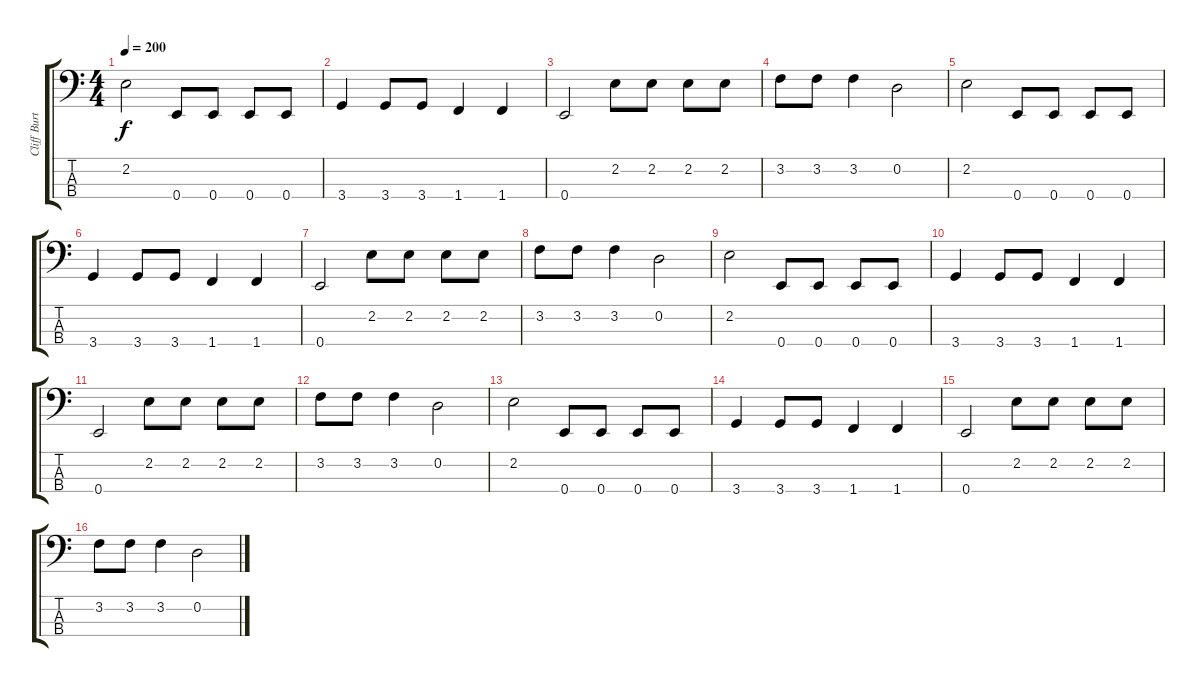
\track ("Cliff Burton (Bass)" "Cliff Burt") {instrument electricbasspick}
\staff {score tabs}
\tuning (G2 D2 A1 E1) {hide}
\ts (4 4)
\tempo 200
\clef f4
\ks c
2.2.2{dy f} 0.4.8 0.4.8 0.4.8 0.4.8 |
3.4.4 3.4.8 3.4.8 1.4.4 1.4.4 |
0.4.2 2.2.8 2.2.8 2.2.8 2.2.8 |
3.2.8 3.2.8 3.2.4 0.2.2 |
2.2.2 0.4.8 0.4.8 0.4.8 0.4.8 |
3.4.4 3.4.8 3.4.8 1.4.4 1.4.4 |
0.4.2 2.2.8 2.2.8 2.2.8 2.2.8 |
3.2.8 3.2.8 3.2.4 0.2.2 |
2.2.2 0.4.8 0.4.8 0.4.8 0.4.8 |
3.4.4 3.4.8 3.4.8 1.4.4 1.4.4 |
0.4.2 2.2.8 2.2.8 2.2.8 2.2.8 |
3.2.8 3.2.8 3.2.4 0.2.2 |
2.2.2 0.4.8 0.4.8 0.4.8 0.4.8 |
3.4.4 3.4.8 3.4.8 1.4.4 1.4.4 |
0.4.2 2.2.8 2.2.8 2.2.8 2.2.8 |
3.2.8 3.2.8 3.2.4 0.2.2
